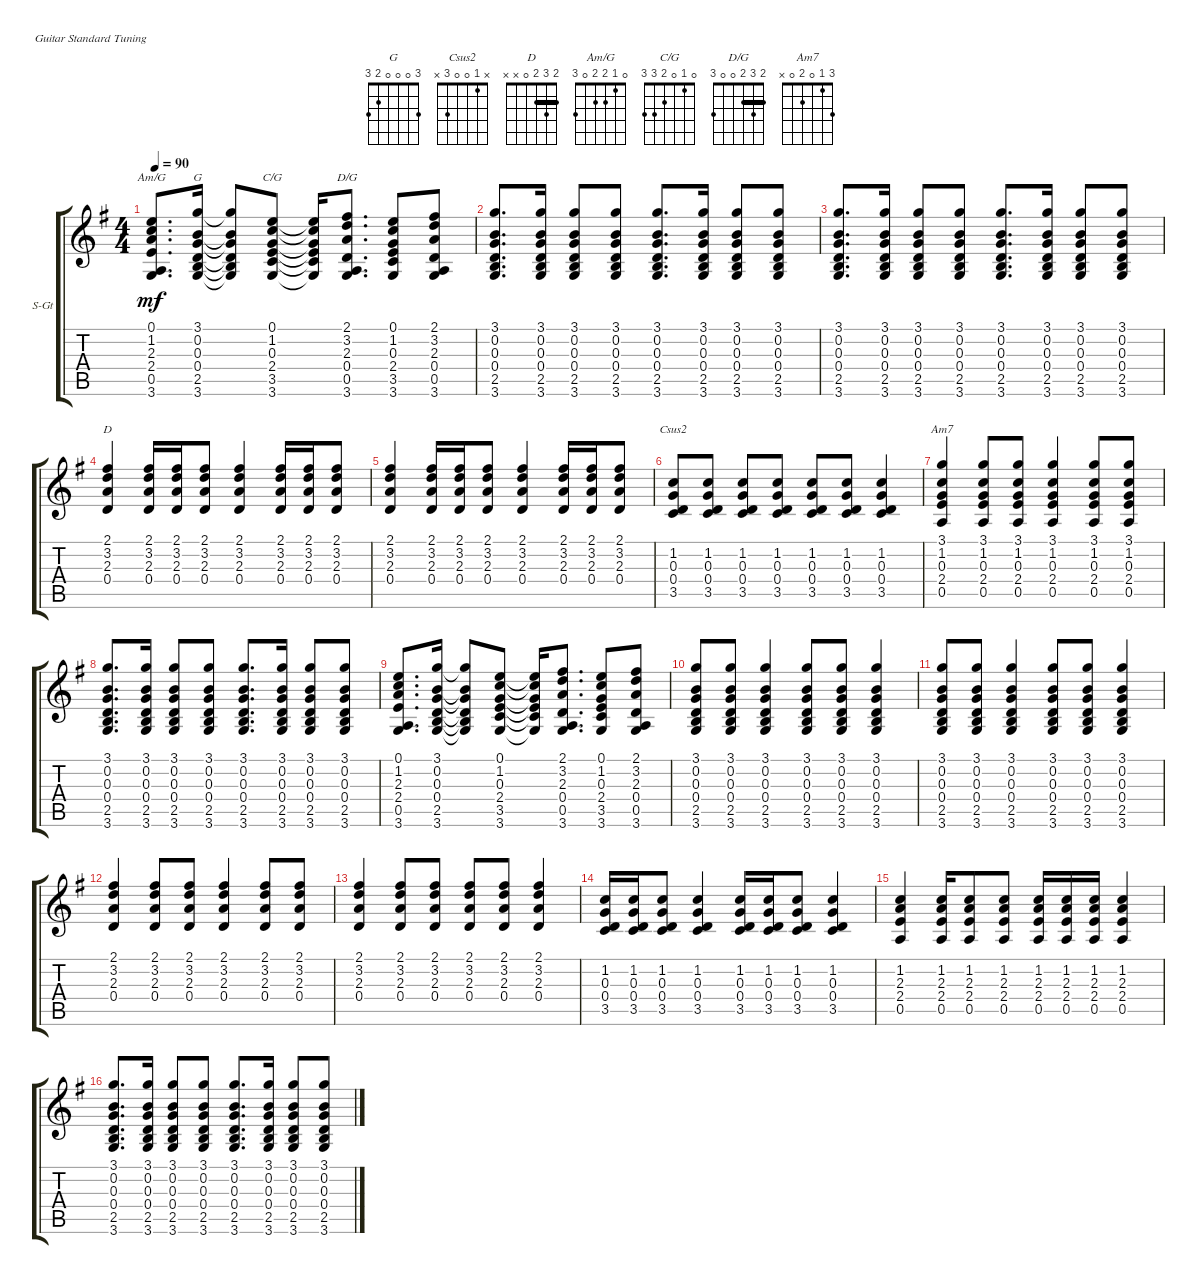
\defaultSystemsLayout 4
\bracketExtendMode groupsimilarinstruments
\firstSystemTrackNameOrientation horizontal
\otherSystemsTrackNameOrientation horizontal
\track ("Steel Guitar" "S-Gt") {instrument acousticguitarsteel}
\staff {score tabs}
\tuning (E4 B3 G3 D3 A2 E2)
\chord ("G" 3 0 0 0 2 3)
\chord ("Csus2" x 1 0 0 3 x)
\chord ("D" 2 3 2 0 x x) {barre 2}
\chord ("Am/G" 0 1 2 2 0 3)
\chord ("C/G" 0 1 0 2 3 3)
\chord ("D/G" 2 3 2 0 0 3) {barre 2}
\chord ("Am7" 3 1 0 2 0 x)
\ts (4 4)
\tempo 90
\clef g2
\scale
0.333333
\ks g
(3.6 0.5 2.4 2.3 1.2 0.1).8{d ch "Am/G" dy mf} (3.6 2.5 0.4 0.3 0.2 3.1).16{ch "G"} (3.6{t} 2.5{t} 0.4{t} 0.3{t} 0.2{t} 3.1{t}).8 (3.6 3.5 2.4 0.3 1.2 0.1).8{ch "C/G"} (3.6{t} 3.5{t} 2.4{t} 0.3{t} 1.2{t} 0.1{t}).16 (3.6 0.5 0.4 2.3 3.2 2.1).8{d ch "D/G"} (3.6 3.5 2.4 0.3 1.2 0.1).8 (3.6 0.5 0.4 2.3 3.2 2.1).8 |
\scale
0.333333 (3.6 2.5 0.4 0.3 0.2 3.1).8{d} (3.6 2.5 0.4 0.3 0.2 3.1).16 (3.6 2.5 0.4 0.3 0.2 3.1).8 (3.6 2.5 0.4 0.3 0.2 3.1).8 (3.6 2.5 0.4 0.3 0.2 3.1).8{d} (3.6 2.5 0.4 0.3 0.2 3.1).16 (3.6 2.5 0.4 0.3 0.2 3.1).8 (3.6 2.5 0.4 0.3 0.2 3.1).8 |
\scale
0.333333 (3.6 2.5 0.4 0.3 0.2 3.1).8{d} (3.6 2.5 0.4 0.3 0.2 3.1).16 (3.6 2.5 0.4 0.3 0.2 3.1).8 (3.6 2.5 0.4 0.3 0.2 3.1).8 (3.6 2.5 0.4 0.3 0.2 3.1).8{d} (3.6 2.5 0.4 0.3 0.2 3.1).16 (3.6 2.5 0.4 0.3 0.2 3.1).8 (3.6 2.5 0.4 0.3 0.2 3.1).8 |
\scale
0.333333 (0.4 2.3 3.2 2.1).4{ch "D"} (0.4 2.3 3.2 2.1).16 (0.4 2.3 3.2 2.1).16 (0.4 2.3 3.2 2.1).8 (0.4 2.3 3.2 2.1).4 (0.4 2.3 3.2 2.1).16 (0.4 2.3 3.2 2.1).16 (0.4 2.3 3.2 2.1).8 |
\scale
0.333333 (0.4 2.3 3.2 2.1).4 (0.4 2.3 3.2 2.1).16 (0.4 2.3 3.2 2.1).16 (0.4 2.3 3.2 2.1).8 (0.4 2.3 3.2 2.1).4 (0.4 2.3 3.2 2.1).16 (0.4 2.3 3.2 2.1).16 (0.4 2.3 3.2 2.1).8 |
\scale
0.333333 (3.5 0.4 0.3 1.2).8{ch "Csus2"} (3.5 0.4 0.3 1.2).8 (3.5 0.4 0.3 1.2).8 (3.5 0.4 0.3 1.2).8 (3.5 0.4 0.3 1.2).8 (3.5 0.4 0.3 1.2).8 (3.5 0.4 0.3 1.2).4 |
\scale
0.333333 (0.5 2.4 0.3 1.2 3.1).4{ch "Am7"} (0.5 2.4 0.3 1.2 3.1).8 (0.5 2.4 0.3 1.2 3.1).8 (0.5 2.4 0.3 1.2 3.1).4 (0.5 2.4 0.3 1.2 3.1).8 (0.5 2.4 0.3 1.2 3.1).8 |
\scale
0.333333 (3.6 2.5 0.4 0.3 0.2 3.1).8{d} (3.6 2.5 0.4 0.3 0.2 3.1).16 (3.6 2.5 0.4 0.3 0.2 3.1).8 (3.6 2.5 0.4 0.3 0.2 3.1).8 (3.6 2.5 0.4 0.3 0.2 3.1).8{d} (3.6 2.5 0.4 0.3 0.2 3.1).16 (3.6 2.5 0.4 0.3 0.2 3.1).8 (3.6 2.5 0.4 0.3 0.2 3.1).8 |
\scale
0.333333 (3.6 0.5 2.4 2.3 1.2 0.1).8{d} (3.6 2.5 0.4 0.3 0.2 3.1).16 (3.6{t} 2.5{t} 0.4{t} 0.3{t} 0.2{t} 3.1{t}).8 (3.6 3.5 2.4 0.3 1.2 0.1).8 (3.6{t} 3.5{t} 2.4{t} 0.3{t} 1.2{t} 0.1{t}).16 (3.6 0.5 0.4 2.3 3.2 2.1).8{d} (3.6 3.5 2.4 0.3 1.2 0.1).8 (3.6 0.5 0.4 2.3 3.2 2.1).8 |
\scale
0.333333 (3.6 2.5 0.4 0.3 0.2 3.1).8 (3.6 2.5 0.4 0.3 0.2 3.1).8 (3.6 2.5 0.4 0.3 0.2 3.1).4 (3.6 2.5 0.4 0.3 0.2 3.1).8 (3.6 2.5 0.4 0.3 0.2 3.1).8 (3.6 2.5 0.4 0.3 0.2 3.1).4 |
\scale
0.333333 (3.6 2.5 0.4 0.3 0.2 3.1).8 (3.6 2.5 0.4 0.3 0.2 3.1).8 (3.6 2.5 0.4 0.3 0.2 3.1).4 (3.6 2.5 0.4 0.3 0.2 3.1).8 (3.6 2.5 0.4 0.3 0.2 3.1).8 (3.6 2.5 0.4 0.3 0.2 3.1).4 |
\scale
0.333333 (0.4 2.3 3.2 2.1).4 (0.4 2.3 3.2 2.1).8 (0.4 2.3 3.2 2.1).8 (0.4 2.3 3.2 2.1).4 (0.4 2.3 3.2 2.1).8 (0.4 2.3 3.2 2.1).8 |
\scale
0.333333 (0.4 2.3 3.2 2.1).4 (0.4 2.3 3.2 2.1).8 (0.4 2.3 3.2 2.1).8 (0.4 2.3 3.2 2.1).8 (0.4 2.3 3.2 2.1).8 (0.4 2.3 3.2 2.1).4 |
\scale
0.333333 (3.5 0.4 0.3 1.2).16 (3.5 0.4 0.3 1.2).16 (3.5 0.4 0.3 1.2).8 (3.5 0.4 0.3 1.2).4 (3.5 0.4 0.3 1.2).16 (3.5 0.4 0.3 1.2).16 (3.5 0.4 0.3 1.2).8 (3.5 0.4 0.3 1.2).4 |
\scale
0.333333 (0.5 2.4 2.3 1.2).4 (0.5 2.4 2.3 1.2).16 (0.5 2.4 2.3 1.2).8 (0.5 2.4 2.3 1.2).8 (0.5 2.4 2.3 1.2).16 (0.5 2.4 2.3 1.2).16 (0.5 2.4 2.3 1.2).16 (0.5 2.4 2.3 1.2).4 |
\scale
0.333333 (3.6 2.5 0.4 0.3 0.2 3.1).8{d} (3.6 2.5 0.4 0.3 0.2 3.1).16 (3.6 2.5 0.4 0.3 0.2 3.1).8 (3.6 2.5 0.4 0.3 0.2 3.1).8 (3.6 2.5 0.4 0.3 0.2 3.1).8{d} (3.6 2.5 0.4 0.3 0.2 3.1).16 (3.6 2.5 0.4 0.3 0.2 3.1).8 (3.6 2.5 0.4 0.3 0.2 3.1).8
